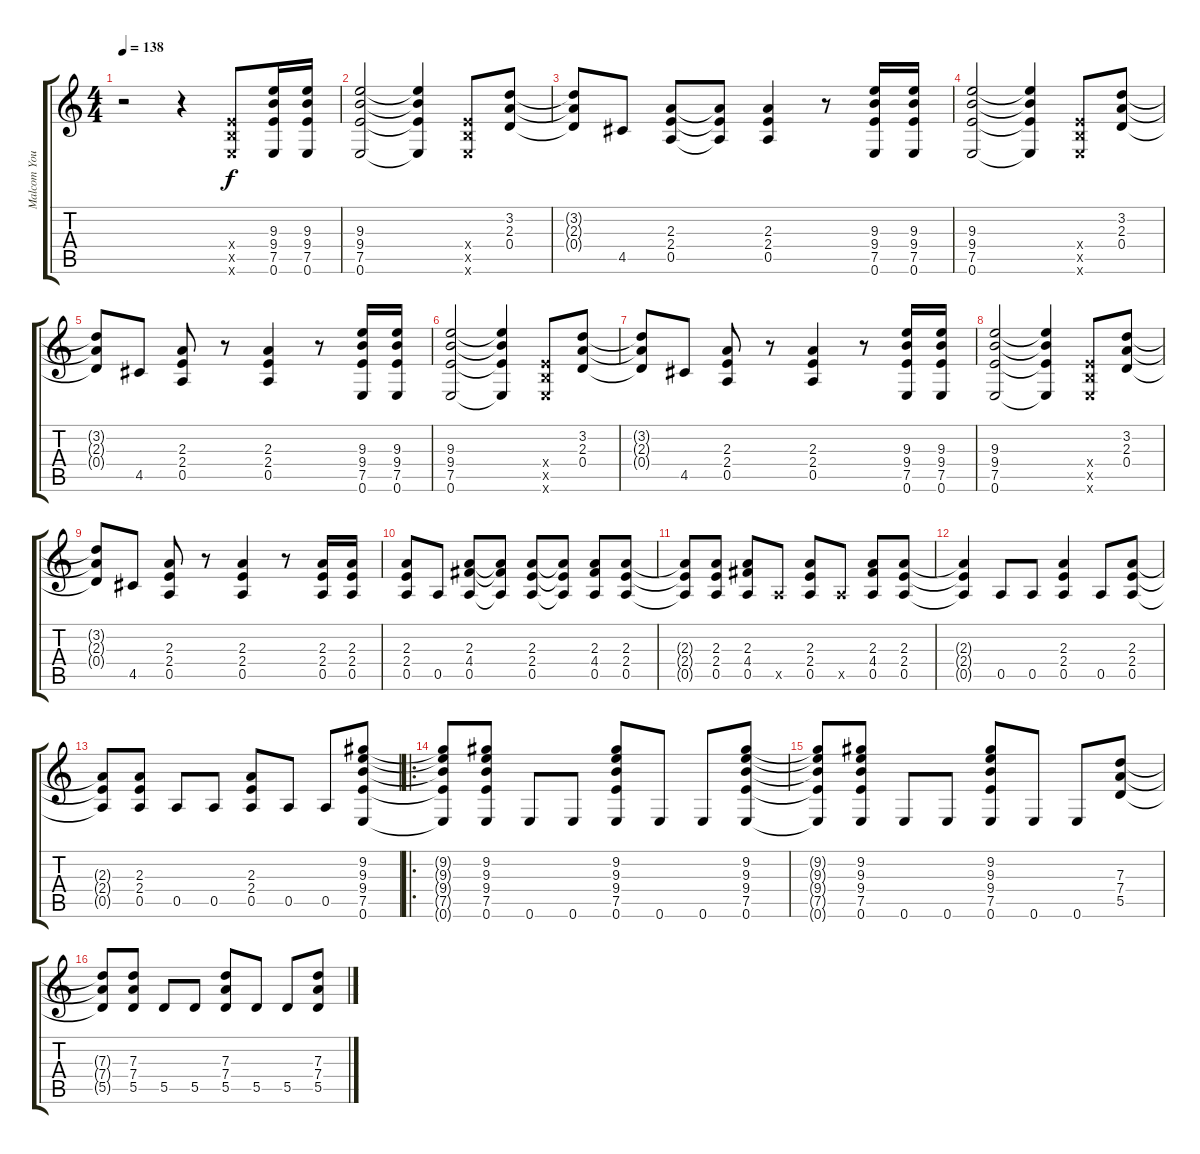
\track ("Malcom Young" "Malcom You") {instrument overdrivenguitar}
\staff {score tabs}
\tuning (E4 B3 G3 D3 A2 E2) {hide}
\ts (4 4)
\tempo 138
\clef g2
\ks c
r.2{dy f instrument overdrivenguitar} r.4 (2.4{x} 2.5{x} 0.6{x}).8 (9.3 9.4 7.5 0.6).16 (9.3 9.4 7.5 0.6).16 |
(9.3 9.4 7.5 0.6).2 (9.3{t} 9.4{t} 7.5{t} 0.6{t}).4 (2.4{x} 2.5{x} 0.6{x}).8 (3.2 2.3 0.4).8 |
(3.2{t} 2.3{t} 0.4{t}).8 4.5.8 (2.3 2.4 0.5).8 (2.3{t} 2.4{t} 0.5{t}).8 (2.3 2.4 0.5).4 r.8 (9.3 9.4 7.5 0.6).16 (9.3 9.4 7.5 0.6).16 |
(9.3 9.4 7.5 0.6).2 (9.3{t} 9.4{t} 7.5{t} 0.6{t}).4 (2.4{x} 2.5{x} 0.6{x}).8 (3.2 2.3 0.4).8 |
(3.2{t} 2.3{t} 0.4{t}).8 4.5.8 (2.3 2.4 0.5).8 r.8 (2.3 2.4 0.5).4 r.8 (9.3 9.4 7.5 0.6).16 (9.3 9.4 7.5 0.6).16 |
(9.3 9.4 7.5 0.6).2 (9.3{t} 9.4{t} 7.5{t} 0.6{t}).4 (2.4{x} 2.5{x} 0.6{x}).8 (3.2 2.3 0.4).8 |
(3.2{t} 2.3{t} 0.4{t}).8 4.5.8 (2.3 2.4 0.5).8 r.8 (2.3 2.4 0.5).4 r.8 (9.3 9.4 7.5 0.6).16 (9.3 9.4 7.5 0.6).16 |
(9.3 9.4 7.5 0.6).2 (9.3{t} 9.4{t} 7.5{t} 0.6{t}).4 (2.4{x} 2.5{x} 0.6{x}).8 (3.2 2.3 0.4).8 |
(3.2{t} 2.3{t} 0.4{t}).8 4.5.8 (2.3 2.4 0.5).8 r.8 (2.3 2.4 0.5).4 r.8 (2.3 2.4 0.5).16 (2.3 2.4 0.5).16 |
(2.3 2.4 0.5).8 0.5.8 (2.3 4.4 0.5).8 (2.3{t} 4.4{t} 0.5{t}).8 (2.3 2.4 0.5).8 (2.3{t} 2.4{t} 0.5{t}).8 (2.3 4.4 0.5).8 (2.3 2.4 0.5).8 |
(2.3{t} 2.4{t} 0.5{t}).8 (2.3 2.4 0.5).8 (2.3 4.4 0.5).8 0.5{x}.8 (2.3 2.4 0.5).8 0.5{x}.8 (2.3 4.4 0.5).8 (2.3 2.4 0.5).8 |
(2.3{t} 2.4{t} 0.5{t}).4 0.5.8 0.5.8 (2.3 2.4 0.5).4 0.5.8 (2.3 2.4 0.5).8 |
(2.3{t} 2.4{t} 0.5{t}).8 (2.3 2.4 0.5).8 0.5.8 0.5.8 (2.3 2.4 0.5).8 0.5.8 0.5.8 (9.2 9.3 9.4 7.5 0.6).8 |
\ro
(9.2{t} 9.3{t} 9.4{t} 7.5{t} 0.6{t}).8 (9.2 9.3 9.4 7.5 0.6).8 0.6.8 0.6.8 (9.2 9.3 9.4 7.5 0.6).8 0.6.8 0.6.8 (9.2 9.3 9.4 7.5 0.6).8 |
(9.2{t} 9.3{t} 9.4{t} 7.5{t} 0.6{t}).8 (9.2 9.3 9.4 7.5 0.6).8 0.6.8 0.6.8 (9.2 9.3 9.4 7.5 0.6).8 0.6.8 0.6.8 (7.3 7.4 5.5).8 |
(7.3{t} 7.4{t} 5.5{t}).8 (7.3 7.4 5.5).8 5.5.8 5.5.8 (7.3 7.4 5.5).8 5.5.8 5.5.8 (7.3 7.4 5.5).8
